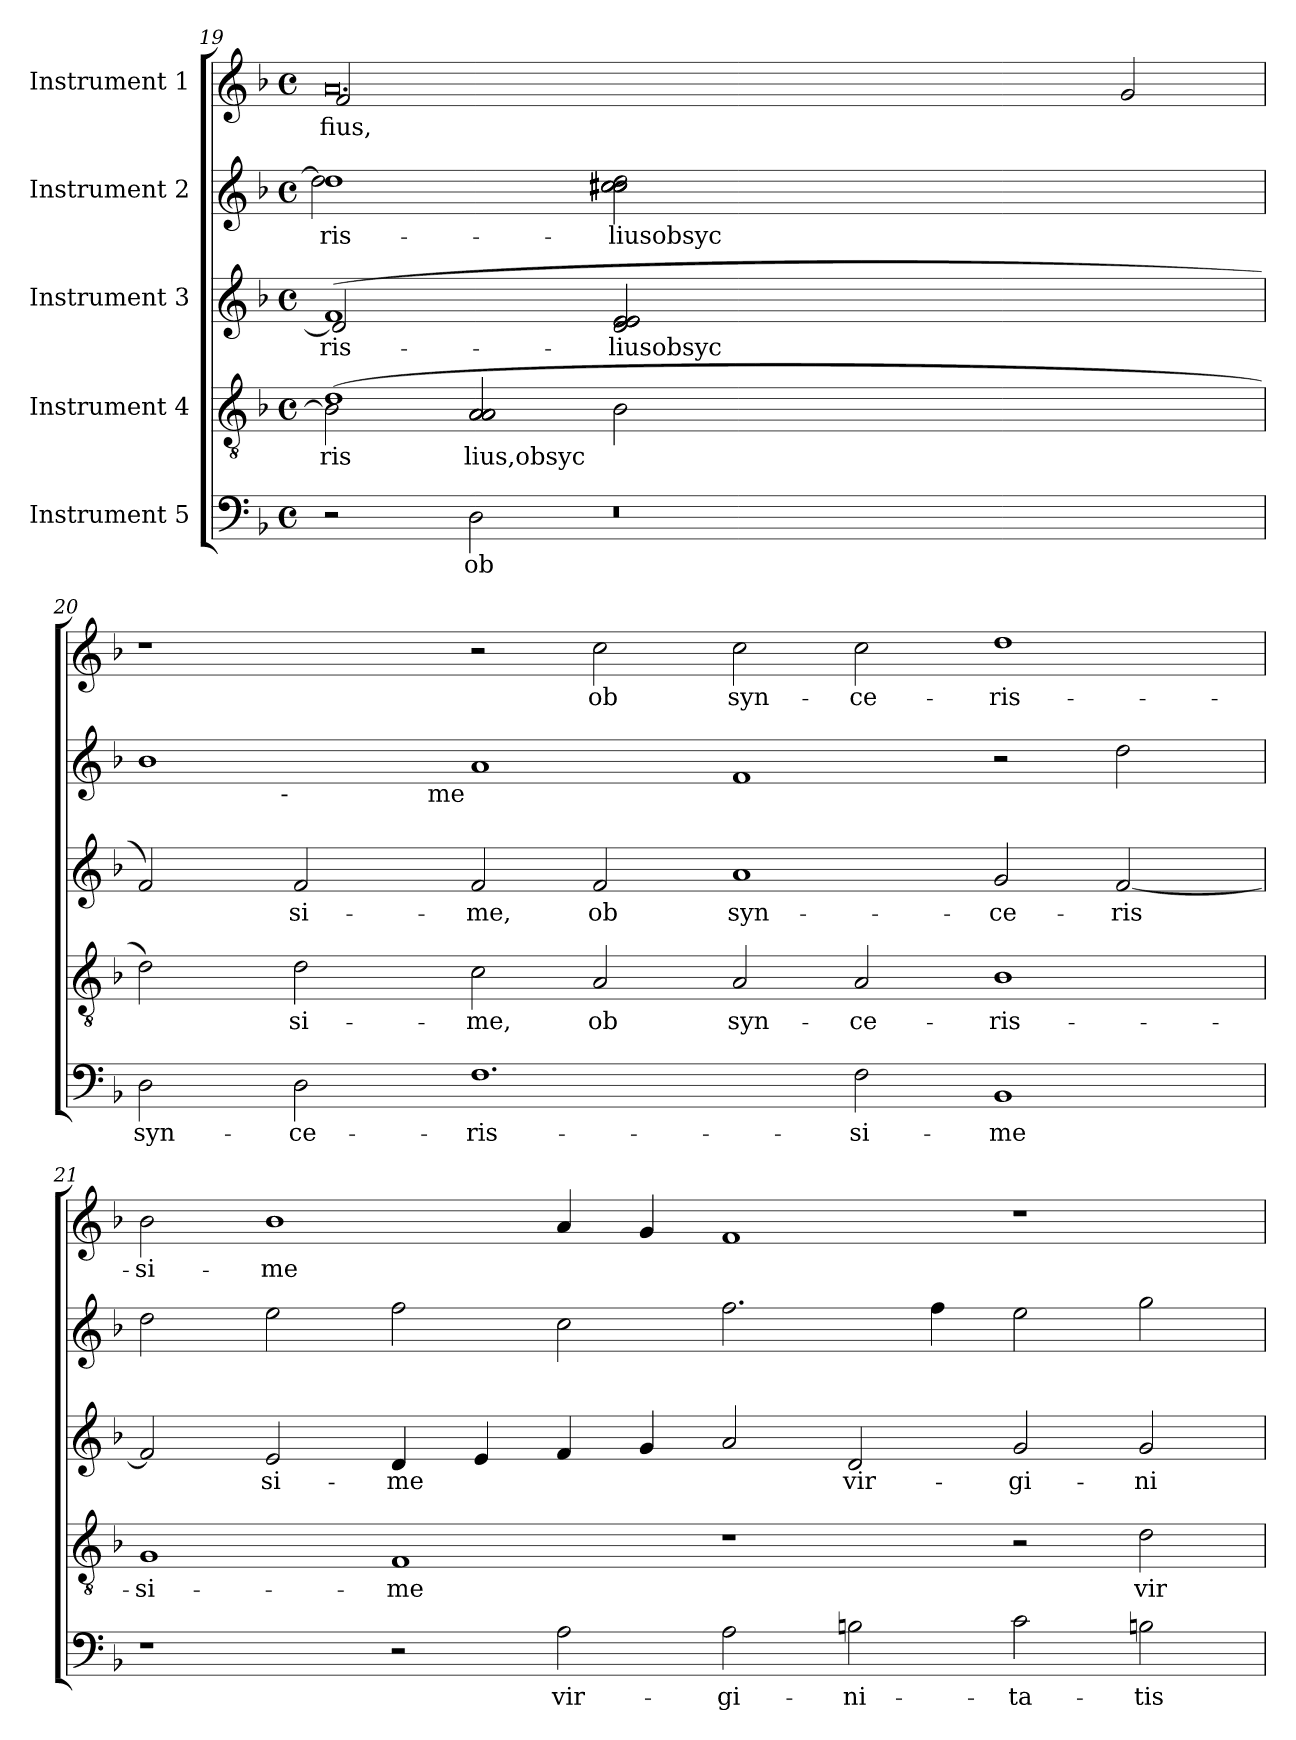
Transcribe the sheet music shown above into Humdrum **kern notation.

**kern	**text	**kern	**text	**kern	**text	**kern	**text	**kern	**text
*part5	*part5	*part4	*part4	*part3	*part3	*part2	*part2	*part1	*part1
*staff5	*staff5	*staff4	*staff4	*staff3	*staff3	*staff2	*staff2	*staff1	*staff1
*I"Instrument 5	*	*I"Instrument 4	*	*I"Instrument 3	*	*I"Instrument 2	*	*I"Instrument 1	*
*clefF4	*	*clefGv2	*	*clefG2	*	*clefG2	*	*clefG2	*
*k[b-]	*	*k[b-]	*	*k[b-]	*	*k[b-]	*	*k[b-]	*
*F:	*	*F:	*	*F:	*	*F:	*	*F:	*
*M4/4	*	*M4/4	*	*M4/4	*	*M4/4	*	*M4/4	*
*met(c)	*	*met(c)	*	*met(c)	*	*met(c)	*	*met(c)	*
=19	=19	=19	=19	=19	=19	=19	=19	=19	=19
*	*	*^	*	*	*	*	*	*	*
!	!	!	!	!LO:LY:b:rj	!	!LO:LY:b:rj	!	!LO:LY:b:rj	!	!LO:LY:b:rj
*	*	*	*	*	*^	*	*^	*	*^	*
2r	.	(>1d	2B-\]	-ris-	(>1f	2d/]	-ris-	1dd	2dd\]	-ris-	0.a	2f/	fius,-
!	!LO:LY:b:rj	!	!	!LO:LY:b:rj	!	!	!	!	!	!	!	!	!
2D\	ob	.	2A/ 2A/ 2A/ 2A/	-lius,obsyc-	.	0ryy	.	.	0ryy	.	.	0.ryy	.
!	!	!	!	!	!	!	!LO:LY:b:rj	!	!	!LO:LY:b:rj	!	!	!
0r	.	2B-\	0ryy	.	2e/ 2e/ 2e/ 2d/ 2e/	.	-liusobsyc-	2dd\ 2cc#X\ 2cc#\ 2cc#\ 2cc#\	.	-liusobsyc-	.	.	.
.	.	0ryy	.	.	0ryy	.	.	0ryy	.	.	.	.	.
.	.	.	.	.	.	1ryy	.	.	1ryy	.	.	.	.
!	!	!	!	!	!	!	!	!	!	!	!	!	!LO:LY:b:rj
2ryy	.	.	2ryy	.	.	.	.	.	.	.	2g/	.	-
*	*	*	*	*	*v	*v	*	*	*	*	*v	*v	*
*	*	*	*	*	*	*	*v	*v	*	*	*
!!LO:PB:g=z
=20	=20	=20	=20	=20	=20	=20	=20	=20	=20	=20
!	!	!	!	!	!	!	!LO:TX:b:t=si	!	!	!
!	!LO:LY:b:rj	!	!	!LO:LY:b:rj	!	!LO:LY:b:rj	!	!LO:LY:b:rj	!	!
*	*	*	*	*	*	*	*^	*	*	*
*	*	*v	*v	*	*	*	*	*^	*	*	*
2D\	syn-	2d\)	--	2f/)	--	1b-	4ryy	2ryy	--	1r	.
.	.	.	.	.	.	.	8...ryy	.	.	.	.
!	!	!	!	!	!	!	!LO:TX:b:t=-	!	!	!	!
.	.	.	.	.	.	.	1ryy	.	.	.	.
!	!LO:LY:b:rj	!	!LO:LY:b:rj	!	!LO:LY:b:rj	!	!	!	!	!	!
2D\	-ce-	2d\	-si-	2f/	-si-	.	.	4ryy	.	.	.
.	.	.	.	.	.	.	.	8ryy	.	.	.
.	.	.	.	.	.	.	.	64ryy	.	.	.
!	!	!	!	!	!	!	!	!LO:TX:b:t=me	!	!	!
.	.	.	.	.	.	.	.	1ryy	.	.	.
!	!LO:LY:b:rj	!	!LO:LY:b:rj	!	!LO:LY:b:rj	!	!	!	!LO:LY:b:rj	!	!
1.F	-ris-	2c\	-me,	2f/	-me,	1a	.	.	--	2r	.
.	.	.	.	.	.	.	1ryy	.	.	.	.
!	!	!	!LO:LY:b:rj	!	!LO:LY:b:rj	!	!	!	!	!	!LO:LY:b:rj
.	.	2A/	ob	2f/	ob	.	.	.	.	2cc\	ob
.	.	.	.	.	.	.	.	1ryy	.	.	.
!	!	!	!LO:LY:b:rj	!	!LO:LY:b:rj	!	!	!	!LO:LY:b:rj	!	!LO:LY:b:rj
.	.	2A/	syn-	1a	syn-	1f	.	.	--	2cc\	syn-
.	.	.	.	.	.	.	1ryy	.	.	.	.
!	!LO:LY:b:rj	!	!LO:LY:b:rj	!	!	!	!	!	!	!	!LO:LY:b:rj
2F\	-si-	2A/	-ce-	.	.	.	.	.	.	2cc\	-ce-
.	.	.	.	.	.	.	.	1ryy	.	.	.
!	!LO:LY:b:rj	!	!LO:LY:b:rj	!	!LO:LY:b:rj	!	!	!	!	!	!LO:LY:b:rj
1BB-	-me	1B-	-ris-	2g/	-ce-	2r	.	.	.	1dd	-ris-
.	.	.	.	.	.	.	2ryy	.	.	.	.
!	!	!	!	!	!LO:LY:b:rj	!	!	!	!LO:LY:b:rj	!	!
.	.	.	.	[<2f/	-ris-	2dd\	.	.	--	.	.
.	.	.	.	.	.	.	.	16..ryy	.	.	.
.	.	.	.	.	.	.	64ryy	.	.	.	.
=21	=21	=21	=21	=21	=21	=21	=21	=21	=21	=21	=21
!	!	!	!LO:LY:b:rj	!	!LO:LY:b:rj	!	!	!	!LO:LY:b:rj	!	!LO:LY:b:rj
*	*	*	*	*	*	*v	*v	*v	*	*	*
1r	.	1G	-si-	2f/]	--	2dd\	--	2b-\	-si-
!	!	!	!	!	!LO:LY:b:rj	!	!LO:LY:b:rj	!	!LO:LY:b:rj
.	.	.	.	2e/	-si-	2ee\	--	1b-	-me
!	!	!	!LO:LY:b:rj	!	!LO:LY:b:rj	!	!LO:LY:b:rj	!	!
2r	.	1F	-me	4d/	-me	2ff\	--	.	.
!	!	!	!	!	!LO:LY:b:rj	!	!	!	!
.	.	.	.	4e/	.	.	.	.	.
!	!LO:LY:b:rj	!	!	!	!LO:LY:b:rj	!	!LO:LY:b:rj	!	!LO:LY:b:rj
2A\	vir-	.	.	4f/	.	2cc\	--	4a/	.
!	!	!	!	!	!LO:LY:b:rj	!	!	!	!LO:LY:b:rj
.	.	.	.	4g/	.	.	.	4g/	.
!	!LO:LY:b:rj	!	!	!	!LO:LY:b:rj	!	!LO:LY:b:rj	!	!LO:LY:b:rj
2A\	-gi-	1r	.	2a/	.	2.ff\	--	1f	.
!	!LO:LY:b:rj	!	!	!	!LO:LY:b:rj	!	!	!	!
2Bn\	-ni-	.	.	2d/	vir-	.	.	.	.
!	!	!	!	!	!	!	!LO:LY:b:rj	!	!
.	.	.	.	.	.	4ff\	--	.	.
!	!LO:LY:b:rj	!	!	!	!LO:LY:b:rj	!	!LO:LY:b:rj	!	!
2c\	-ta-	2r	.	2g/	-gi-	2ee\	--	1r	.
!	!LO:LY:b:rj	!	!LO:LY:b:rj	!	!LO:LY:b:rj	!	!LO:LY:b:rj	!	!
2Bn\	-tis	2d\	vir-	2g/	-ni-	2gg\	--	.	.
=	=	=	=	=	=	=	=	=	=
*-	*-	*-	*-	*-	*-	*-	*-	*-	*-
